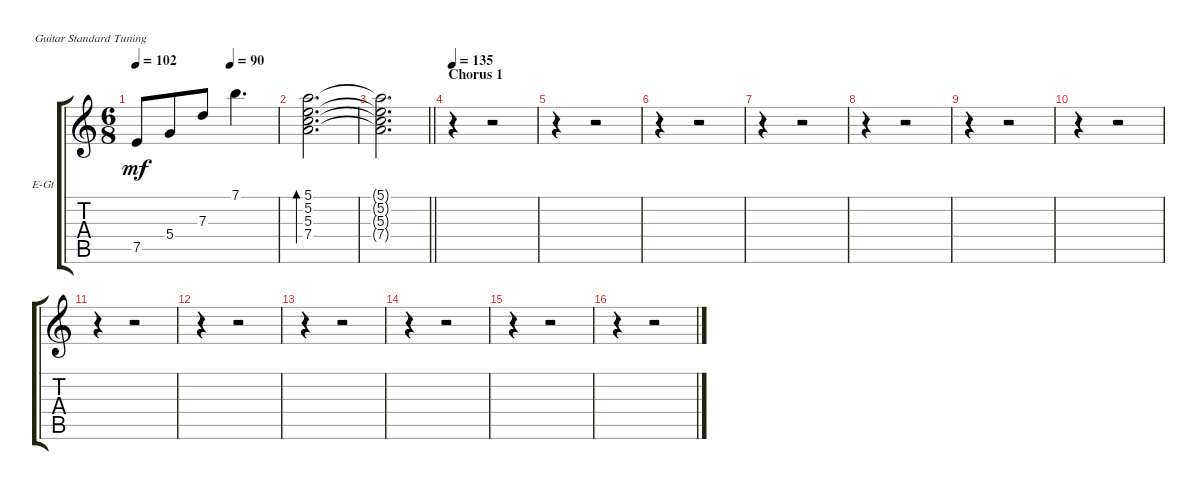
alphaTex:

\bracketExtendMode groupsimilarinstruments
\firstSystemTrackNameOrientation horizontal
\otherSystemsTrackNameOrientation horizontal
\track ("guitar clean 2 (Anton Melichov)" "E-Gt") {instrument electricguitarclean}
\staff {score tabs}
\tuning (E4 B3 G3 D3 A2 E2)
\ts (6 8)
\tempo 102
\tempo (90 0.666667)
\clef g2
\scale
0.333333
\ks aminor
7.5.8{dy mf} 5.4.8 7.3.8 7.1.4{d} |
\scale
0.333333 (5.1 5.2 5.3 7.4).2{d bd 240} |
\scale
0.333333
\barLineRight lightlight
(5.1{t} 5.2{t} 5.3{t} 7.4{t}).2{d} |
\section ("" "Chorus 1")
\tempo 135
\scale
0.333333 r.4 r.2 |
\scale
0.333333 r.4 r.2 |
\scale
0.333333 r.4 r.2 |
\scale
0.333333 r.4 r.2 |
\beaming (8 3 3)
\scale
0.333333 r.4 r.2 |
\scale
0.333333 r.4 r.2 |
\scale
0.333333 r.4 r.2 |
\scale
0.333333 r.4 r.2 |
\scale
0.333333 r.4 r.2 |
\scale
0.333333 r.4 r.2 |
\scale
0.333333 r.4 r.2 |
\scale
0.333333 r.4 r.2 |
\scale
0.333333 r.4 r.2
